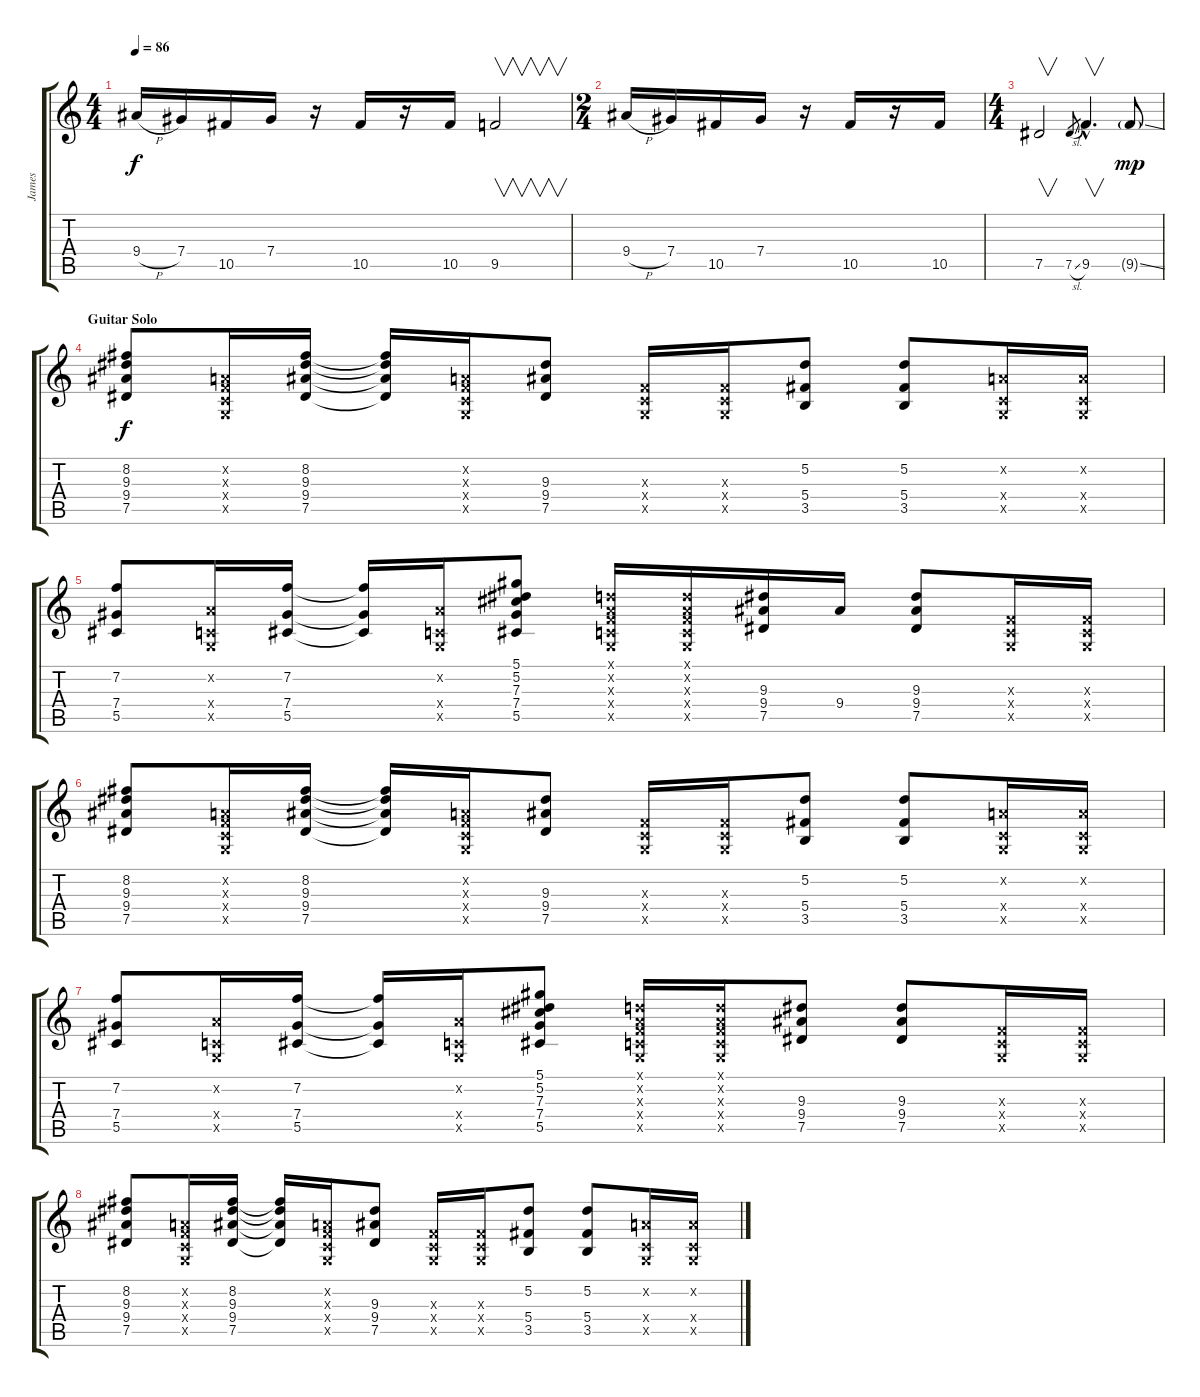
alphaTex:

\track ("James" "James") {instrument overdrivenguitar}
\staff {score tabs}
\tuning (Eb4 Bb3 Gb3 Db3 Ab2 Eb2) {hide}
\ts (4 4)
\tempo 86
\clef g2
\ks c
9.4{h}.16{dy f} 7.4.16 10.5.16 7.4.16 r.16 10.5.16 r.16 10.5.16 9.5.2{v} |
\ts (2 4)
9.4{h}.16 7.4.16 10.5.16 7.4.16 r.16 10.5.16 r.16 10.5.16 |
\ts (4 4)
7.5.2{v} 7.5{sl}.8{gr} 9.5{hac}.4{v d} 9.5{ss g}.8{dy mp} |
\section ("" "Guitar Solo")
(8.2 9.3 9.4 7.5).8{dy f} (-1.2{x} -1.3{x} -1.4{x} -1.5{x}).16 (8.2 9.3 9.4 7.5).16 (8.2{t} 9.3{t} 9.4{t} 7.5{t}).16 (-1.2{x} -1.3{x} -1.4{x} -1.5{x}).16 (9.3 9.4 7.5).8 (-1.3{x} -1.4{x} -1.5{x}).16 (-1.3{x} -1.4{x} -1.5{x}).16 (5.2 5.4 3.5).8 (5.2 5.4 3.5).8 (-1.2{x} -1.4{x} -1.5{x}).16 (-1.2{x} -1.4{x} -1.5{x}).16 |
(7.2 7.4 5.5).8 (-1.2{x} -1.4{x} -1.5{x}).16 (7.2 7.4 5.5).16 (7.2{t} 7.4{t} 5.5{t}).16 (-1.2{x} -1.4{x} -1.5{x}).16 (5.1 5.2 7.3 7.4 5.5).8 (-1.1{x} -1.2{x} -1.3{x} -1.4{x} -1.5{x}).16 (-1.1{x} -1.2{x} -1.3{x} -1.4{x} -1.5{x}).16 (9.3 9.4 7.5).16 9.4.16 (9.3 9.4 7.5).8 (-1.3{x} -1.4{x} -1.5{x}).16 (-1.3{x} -1.4{x} -1.5{x}).16 |
(8.2 9.3 9.4 7.5).8 (-1.2{x} -1.3{x} -1.4{x} -1.5{x}).16 (8.2 9.3 9.4 7.5).16 (8.2{t} 9.3{t} 9.4{t} 7.5{t}).16 (-1.2{x} -1.3{x} -1.4{x} -1.5{x}).16 (9.3 9.4 7.5).8 (-1.3{x} -1.4{x} -1.5{x}).16 (-1.3{x} -1.4{x} -1.5{x}).16 (5.2 5.4 3.5).8 (5.2 5.4 3.5).8 (-1.2{x} -1.4{x} -1.5{x}).16 (-1.2{x} -1.4{x} -1.5{x}).16 |
(7.2 7.4 5.5).8 (-1.2{x} -1.4{x} -1.5{x}).16 (7.2 7.4 5.5).16 (7.2{t} 7.4{t} 5.5{t}).16 (-1.2{x} -1.4{x} -1.5{x}).16 (5.1 5.2 7.3 7.4 5.5).8 (-1.1{x} -1.2{x} -1.3{x} -1.4{x} -1.5{x}).16 (-1.1{x} -1.2{x} -1.3{x} -1.4{x} -1.5{x}).16 (9.3 9.4 7.5).8 (9.3 9.4 7.5).8 (-1.3{x} -1.4{x} -1.5{x}).16 (-1.3{x} -1.4{x} -1.5{x}).16 |
(8.2 9.3 9.4 7.5).8 (-1.2{x} -1.3{x} -1.4{x} -1.5{x}).16 (8.2 9.3 9.4 7.5).16 (8.2{t} 9.3{t} 9.4{t} 7.5{t}).16 (-1.2{x} -1.3{x} -1.4{x} -1.5{x}).16 (9.3 9.4 7.5).8 (-1.3{x} -1.4{x} -1.5{x}).16 (-1.3{x} -1.4{x} -1.5{x}).16 (5.2 5.4 3.5).8 (5.2 5.4 3.5).8 (-1.2{x} -1.4{x} -1.5{x}).16 (-1.2{x} -1.4{x} -1.5{x}).16
